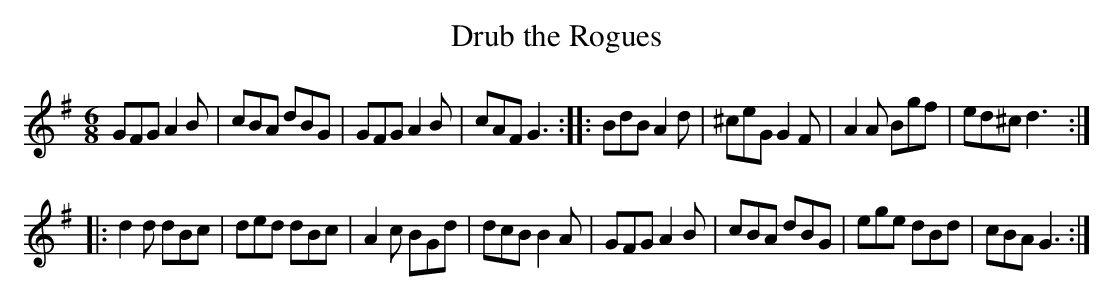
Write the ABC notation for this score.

X:1
T:Drub the Rogues
M:6/8
K:G
GFG A2B| cBA dBG| GFG A2B| cAF G3::\
BdB A2d| ^ceG G2F| A2A Bgf| ed^c d3:|
|:d2d dBc| ded dBc| A2c BGd| dcB B2A|\
GFG A2B| cBA dBG| ege dBd| cBA G3:|
